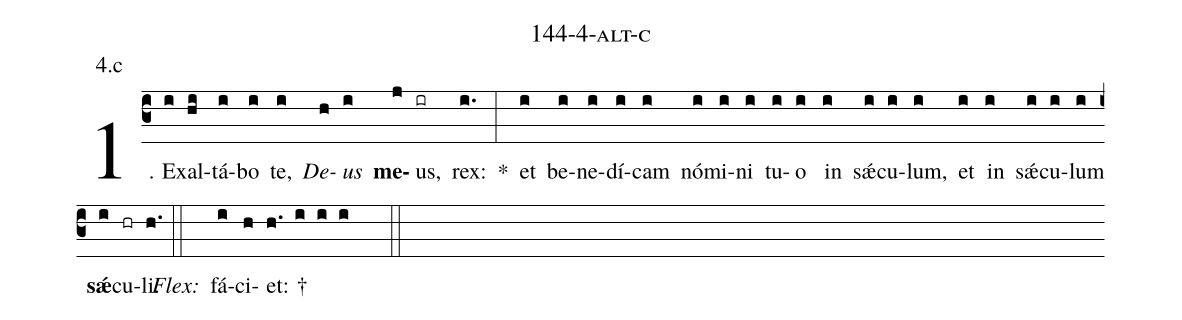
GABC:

name: 144-4-alt-c;
annotation: 4.c;
%%
(c3)1. Ex(i)al(hi)tá(i)bo(i) te,(i) <i>De</i>(h)<i>us</i>(i) <b>me</b>(j)us,(ir) rex:(i.) *(:) et(i) be(i)ne(i)dí(i)cam(i) nó(i)mi(i)ni(i) tu(i)o(i) in(i) sǽ(i)cu(i)lum,(i) et(i) in(i) sǽ(i)cu(i)lum(i) <b>sǽ</b>(i)cu(hr)li.(h.) (::)
<i>Flex:</i>()  fá(i)ci(h)et: †(h. i i i  ::)
